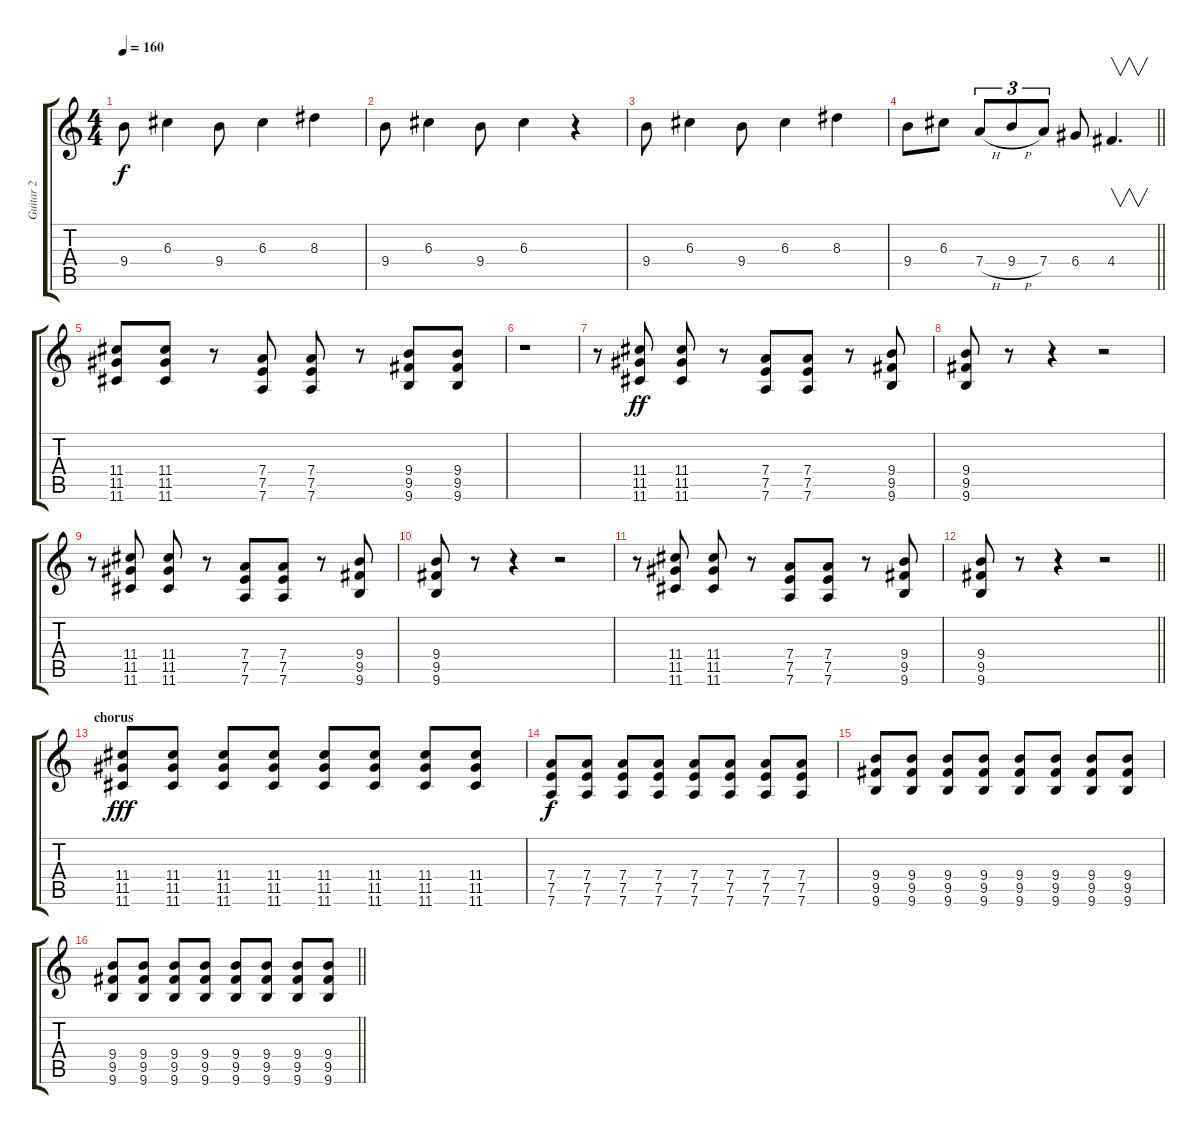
\track ("Guitar 2" "Guitar 2") {instrument overdrivenguitar}
\staff {score tabs}
\tuning (E4 B3 G3 D3 A2 D2) {hide}
\ts (4 4)
\tempo 160
\clef g2
\ks c
9.4.8{dy f} 6.3.4 9.4.8 6.3.4 8.3.4 |
9.4.8 6.3.4 9.4.8 6.3.4 r.4 |
9.4.8 6.3.4 9.4.8 6.3.4 8.3.4 |
\barLineRight lightlight
9.4.8 6.3.8 7.4{h}.8{tu (3 2)} 9.4{h}.8{tu (3 2)} 7.4.8{tu (3 2)} 6.4.8 4.4.4{v d} |
(11.4 11.5 11.6).8 (11.4 11.5 11.6).8 r.8 (7.4 7.5 7.6).8 (7.4 7.5 7.6).8 r.8 (9.4 9.5 9.6).8 (9.4 9.5 9.6).8 |
r.1 |
r.8 (11.4 11.5 11.6).8{dy ff} (11.4 11.5 11.6).8 r.8 (7.4 7.5 7.6).8 (7.4 7.5 7.6).8 r.8 (9.4 9.5 9.6).8 |
(9.4 9.5 9.6).8 r.8 r.4 r.2 |
r.8 (11.4 11.5 11.6).8 (11.4 11.5 11.6).8 r.8 (7.4 7.5 7.6).8 (7.4 7.5 7.6).8 r.8 (9.4 9.5 9.6).8 |
(9.4 9.5 9.6).8 r.8 r.4 r.2 |
r.8 (11.4 11.5 11.6).8 (11.4 11.5 11.6).8 r.8 (7.4 7.5 7.6).8 (7.4 7.5 7.6).8 r.8 (9.4 9.5 9.6).8 |
\barLineRight lightlight
(9.4 9.5 9.6).8 r.8 r.4 r.2 |
\section ("" "chorus")
(11.4 11.5 11.6).8{dy fff volume 16 balance 9} (11.4 11.5 11.6).8 (11.4 11.5 11.6).8 (11.4 11.5 11.6).8 (11.4 11.5 11.6).8 (11.4 11.5 11.6).8 (11.4 11.5 11.6).8 (11.4 11.5 11.6).8 |
(7.4 7.5 7.6).8{dy f} (7.4 7.5 7.6).8 (7.4 7.5 7.6).8 (7.4 7.5 7.6).8 (7.4 7.5 7.6).8 (7.4 7.5 7.6).8 (7.4 7.5 7.6).8 (7.4 7.5 7.6).8 |
(9.4 9.5 9.6).8 (9.4 9.5 9.6).8 (9.4 9.5 9.6).8 (9.4 9.5 9.6).8 (9.4 9.5 9.6).8 (9.4 9.5 9.6).8 (9.4 9.5 9.6).8 (9.4 9.5 9.6).8 |
\barLineRight lightlight
(9.4 9.5 9.6).8 (9.4 9.5 9.6).8 (9.4 9.5 9.6).8 (9.4 9.5 9.6).8 (9.4 9.5 9.6).8 (9.4 9.5 9.6).8 (9.4 9.5 9.6).8 (9.4 9.5 9.6).8
